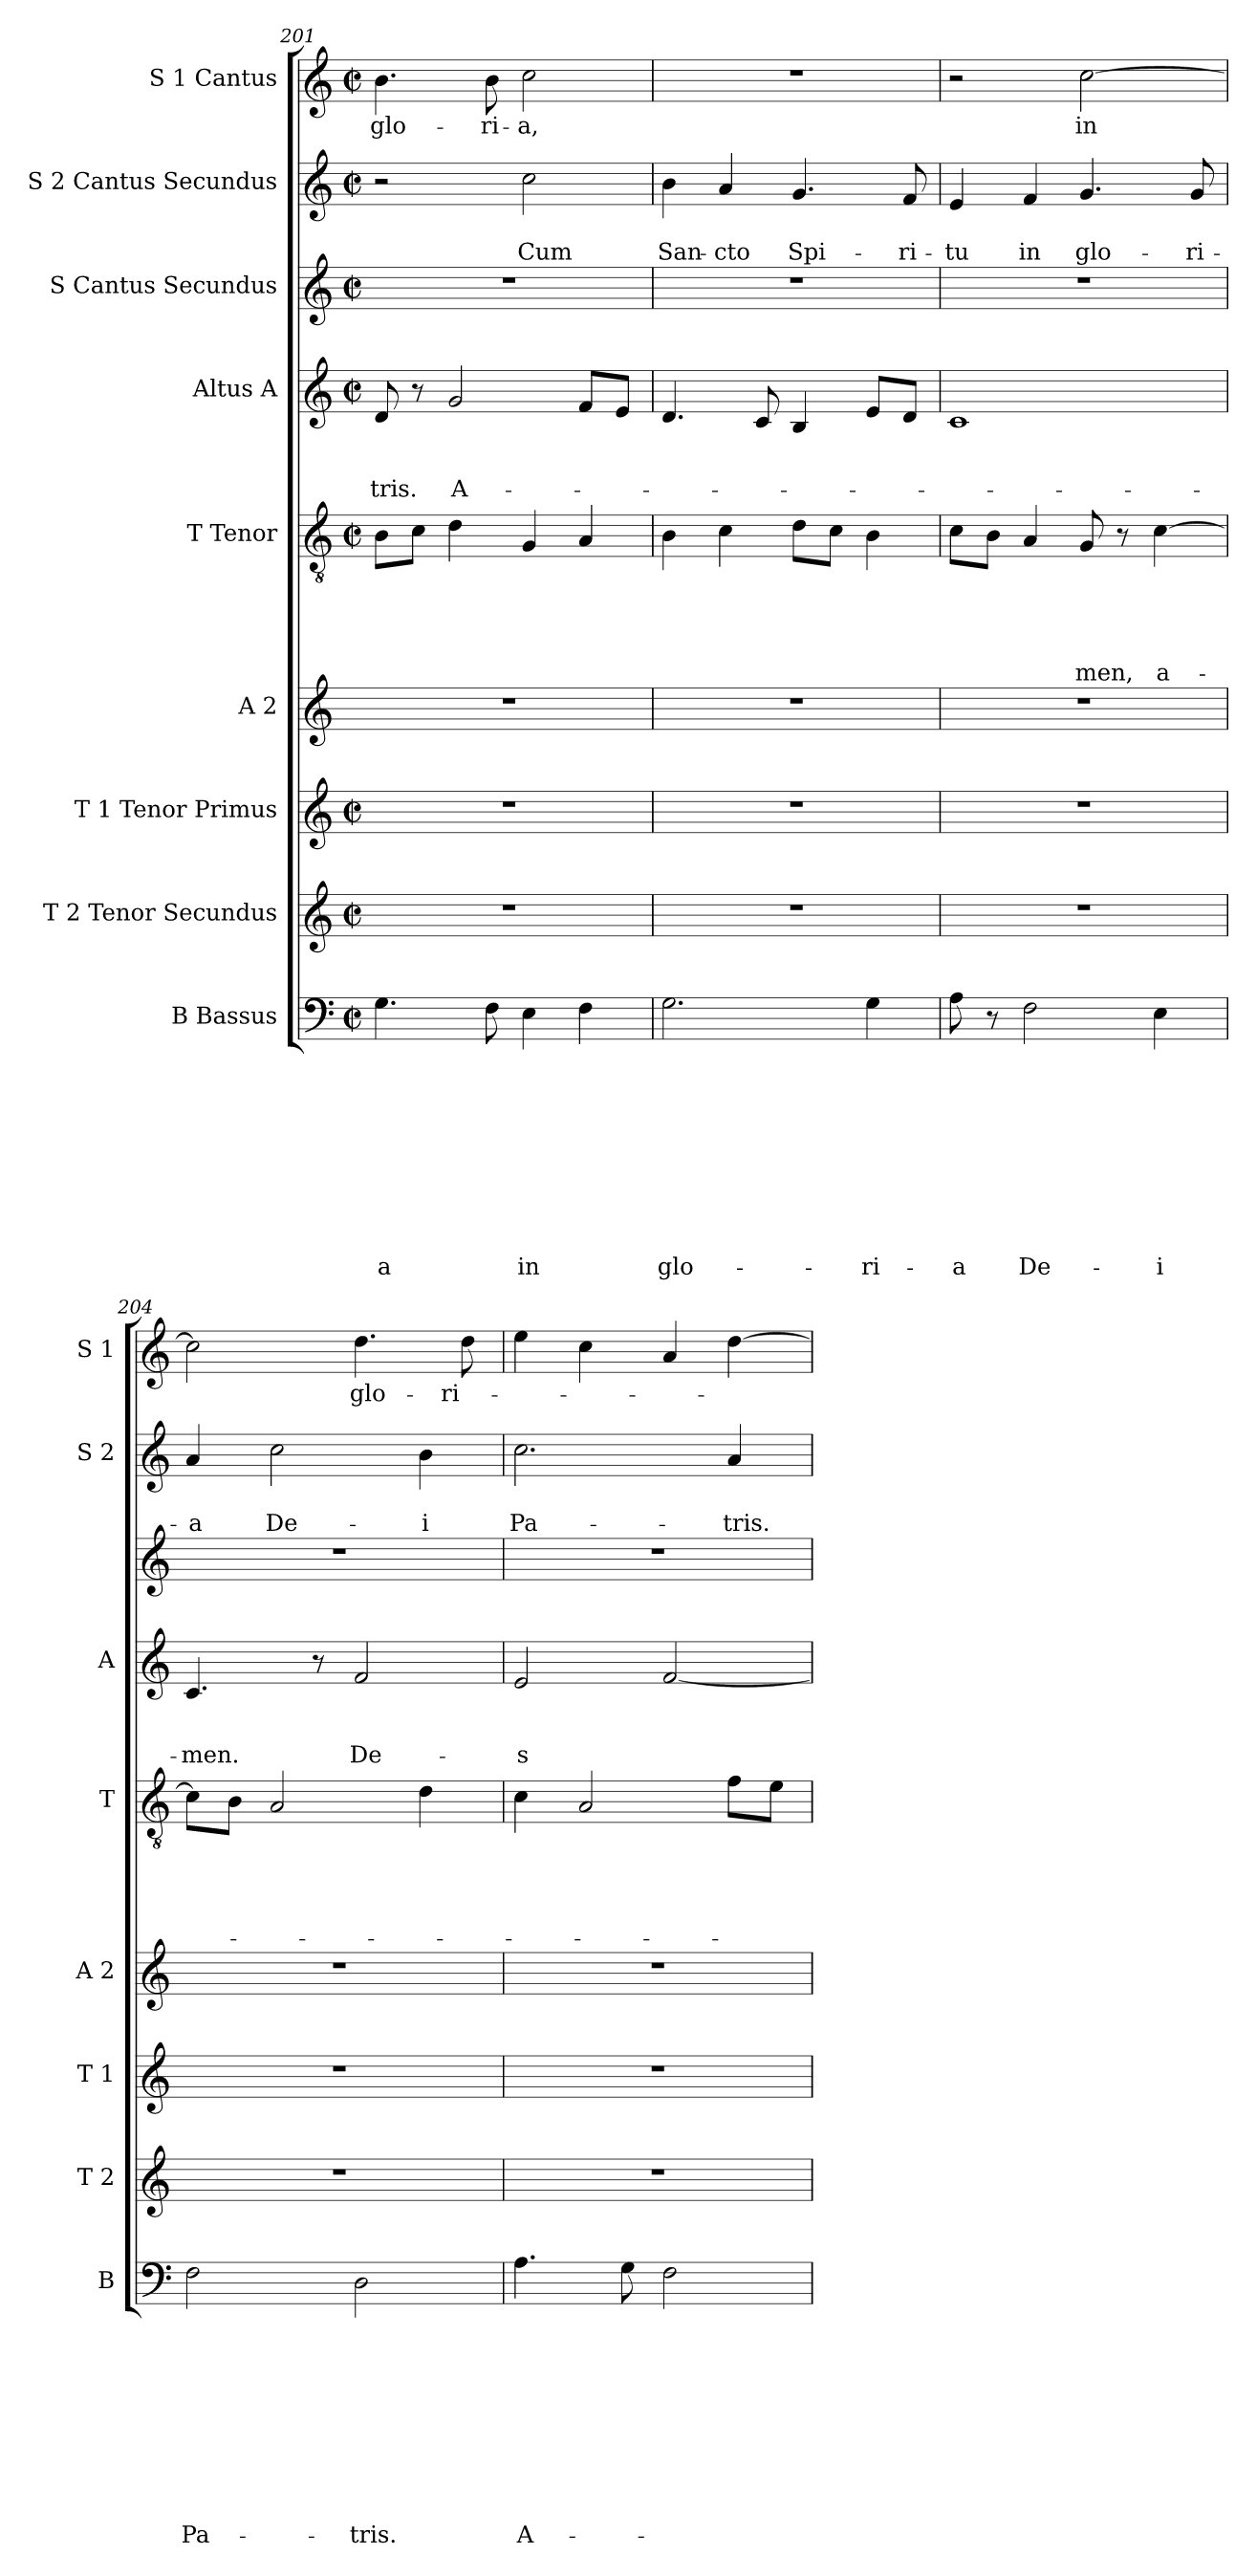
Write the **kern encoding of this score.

**kern	**text	**text	**text	**text	**text	**text	**text	**text	**text	**text	**kern	**kern	**kern	**kern	**text	**text	**text	**text	**text	**kern	**text	**text	**text	**kern	**kern	**text	**text	**kern	**text
*part9	*part9	*part9	*part9	*part9	*part9	*part9	*part9	*part9	*part9	*part9	*part8	*part7	*part6	*part5	*part5	*part5	*part5	*part5	*part5	*part4	*part4	*part4	*part4	*part3	*part2	*part2	*part2	*part1	*part1
*staff9	*staff9	*staff9	*staff9	*staff9	*staff9	*staff9	*staff9	*staff9	*staff9	*staff9	*staff8	*staff7	*staff6	*staff5	*staff5	*staff5	*staff5	*staff5	*staff5	*staff4	*staff4	*staff4	*staff4	*staff3	*staff2	*staff2	*staff2	*staff1	*staff1
*I"B Bassus	*	*	*	*	*	*	*	*	*	*	*I"T 2 Tenor Secundus	*I"T 1 Tenor Primus	*I"A 2	*I"T Tenor	*	*	*	*	*	*I"Altus A	*	*	*	*I"S Cantus Secundus	*I"S 2 Cantus Secundus	*	*	*I"S 1 Cantus	*
*I'B	*	*	*	*	*	*	*	*	*	*	*I'T 2	*I'T 1	*I'A 2	*I'T	*	*	*	*	*	*I'A	*	*	*	*	*I'S 2	*	*	*I'S 1	*
!!LO:LB:g=z
*clefF4	*	*	*	*	*	*	*	*	*	*	*clefG2	*clefG2	*clefG2	*clefGv2	*	*	*	*	*	*clefG2	*	*	*	*clefG2	*clefG2	*	*	*clefG2	*
*k[]	*	*	*	*	*	*	*	*	*	*	*k[]	*k[]	*k[]	*k[]	*	*	*	*	*	*k[]	*	*	*	*k[]	*k[]	*	*	*k[]	*
*C:	*	*	*	*	*	*	*	*	*	*	*C:	*C:	*C:	*C:	*	*	*	*	*	*C:	*	*	*	*C:	*C:	*	*	*C:	*
*M2/2	*	*	*	*	*	*	*	*	*	*	*M2/2	*M2/2	*	*M2/2	*	*	*	*	*	*M2/2	*	*	*	*M2/2	*M2/2	*	*	*M2/2	*
*met(c|)	*	*	*	*	*	*	*	*	*	*	*met(c|)	*met(c|)	*	*met(c|)	*	*	*	*	*	*met(c|)	*	*	*	*met(c|)	*met(c|)	*	*	*met(c|)	*
=201	=201	=201	=201	=201	=201	=201	=201	=201	=201	=201	=201	=201	=201	=201	=201	=201	=201	=201	=201	=201	=201	=201	=201	=201	=201	=201	=201	=201	=201
!	!	!	!	!	!	!	!	!	!	!LO:LY:b:rj	!	!	!	!	!	!	!	!	!	!	!	!	!LO:LY:b	!	!	!	!	!	!LO:LY:b
4.G\	.	.	.	.	.	.	.	.	.	-a	1r	1r	1r	8B\L	.	.	.	.	.	8d/	.	.	-tris.	1r	2r	.	.	4.b\	glo-
.	.	.	.	.	.	.	.	.	.	.	.	.	.	8c\J	.	.	.	.	.	8r	.	.	.	.	.	.	.	.	.
!	!	!	!	!	!	!	!	!	!	!	!	!	!	!	!	!	!	!	!	!	!	!	!LO:LY:b	!	!	!	!	!	!
.	.	.	.	.	.	.	.	.	.	.	.	.	.	4d\	.	.	.	.	.	2g/	.	.	A-	.	.	.	.	.	.
!	!	!	!	!	!	!	!	!	!	!	!	!	!	!	!	!	!	!	!	!	!	!	!	!	!	!	!	!	!LO:LY:b
8F\	.	.	.	.	.	.	.	.	.	.	.	.	.	.	.	.	.	.	.	.	.	.	.	.	.	.	.	8b\	-ri-
!	!	!	!	!	!	!	!	!	!	!LO:LY:b	!	!	!	!	!	!	!	!	!	!	!	!	!	!	!	!	!LO:LY:b	!	!LO:LY:b
4E\	.	.	.	.	.	.	.	.	.	in	.	.	.	4G/	.	.	.	.	.	.	.	.	.	.	2cc\	.	Cum	2cc\	-a,
4F\	.	.	.	.	.	.	.	.	.	.	.	.	.	4A/	.	.	.	.	.	8f/L	.	.	.	.	.	.	.	.	.
.	.	.	.	.	.	.	.	.	.	.	.	.	.	.	.	.	.	.	.	8e/J	.	.	.	.	.	.	.	.	.
=202	=202	=202	=202	=202	=202	=202	=202	=202	=202	=202	=202	=202	=202	=202	=202	=202	=202	=202	=202	=202	=202	=202	=202	=202	=202	=202	=202	=202	=202
!	!	!	!	!	!	!	!	!	!	!LO:LY:b	!	!	!	!	!	!	!	!	!	!	!	!	!	!	!	!	!LO:LY:b	!	!
2.G\	.	.	.	.	.	.	.	.	.	glo-	1r	1r	1r	4B\	.	.	.	.	.	4.d/	.	.	.	1r	4b\	.	San-	1r	.
!	!	!	!	!	!	!	!	!	!	!	!	!	!	!	!	!	!	!	!	!	!	!	!	!	!	!	!LO:LY:b	!	!
.	.	.	.	.	.	.	.	.	.	.	.	.	.	4c\	.	.	.	.	.	.	.	.	.	.	4a/	.	-cto	.	.
.	.	.	.	.	.	.	.	.	.	.	.	.	.	.	.	.	.	.	.	8c/	.	.	.	.	.	.	.	.	.
!	!	!	!	!	!	!	!	!	!	!	!	!	!	!	!	!	!	!	!	!	!	!	!	!	!	!	!LO:LY:b	!	!
.	.	.	.	.	.	.	.	.	.	.	.	.	.	8d\L	.	.	.	.	.	4B/	.	.	.	.	4.g/	.	Spi-	.	.
.	.	.	.	.	.	.	.	.	.	.	.	.	.	8c\J	.	.	.	.	.	.	.	.	.	.	.	.	.	.	.
!	!	!	!	!	!	!	!	!	!	!LO:LY:b	!	!	!	!	!	!	!	!	!	!	!	!	!	!	!	!	!	!	!
4G\	.	.	.	.	.	.	.	.	.	-ri-	.	.	.	4B\	.	.	.	.	.	8e/L	.	.	.	.	.	.	.	.	.
!	!	!	!	!	!	!	!	!	!	!	!	!	!	!	!	!	!	!	!	!	!	!	!	!	!	!	!LO:LY:b	!	!
.	.	.	.	.	.	.	.	.	.	.	.	.	.	.	.	.	.	.	.	8d/J	.	.	.	.	8f/	.	-ri-	.	.
=203	=203	=203	=203	=203	=203	=203	=203	=203	=203	=203	=203	=203	=203	=203	=203	=203	=203	=203	=203	=203	=203	=203	=203	=203	=203	=203	=203	=203	=203
!	!	!	!	!	!	!	!	!	!	!LO:LY:b	!	!	!	!	!	!	!	!	!	!	!	!	!	!	!	!	!LO:LY:b	!	!
8A\	.	.	.	.	.	.	.	.	.	-a	1r	1r	1r	8c\L	.	.	.	.	.	1c	.	.	.	1r	4e/	.	-tu	2r	.
8r	.	.	.	.	.	.	.	.	.	.	.	.	.	8B\J	.	.	.	.	.	.	.	.	.	.	.	.	.	.	.
!	!	!	!	!	!	!	!	!	!	!LO:LY:b	!	!	!	!	!	!	!	!	!	!	!	!	!	!	!	!	!LO:LY:b	!	!
2F\	.	.	.	.	.	.	.	.	.	De-	.	.	.	4A/	.	.	.	.	.	.	.	.	.	.	4f/	.	in	.	.
!	!	!	!	!	!	!	!	!	!	!	!	!	!	!	!	!	!	!	!LO:LY:b	!	!	!	!	!	!	!	!LO:LY:b	!	!LO:LY:b
.	.	.	.	.	.	.	.	.	.	.	.	.	.	8G/	.	.	.	.	-men,	.	.	.	.	.	4.g/	.	glo-	[>2cc\	in
.	.	.	.	.	.	.	.	.	.	.	.	.	.	8r	.	.	.	.	.	.	.	.	.	.	.	.	.	.	.
!	!	!	!	!	!	!	!	!	!	!LO:LY:b	!	!	!	!	!	!	!	!	!LO:LY:b	!	!	!	!	!	!	!	!	!	!
4E\	.	.	.	.	.	.	.	.	.	-i	.	.	.	[>4c\	.	.	.	.	a-	.	.	.	.	.	.	.	.	.	.
!	!	!	!	!	!	!	!	!	!	!	!	!	!	!	!	!	!	!	!	!	!	!	!	!	!	!	!LO:LY:b	!	!
.	.	.	.	.	.	.	.	.	.	.	.	.	.	.	.	.	.	.	.	.	.	.	.	.	8g/	.	-ri-	.	.
=204	=204	=204	=204	=204	=204	=204	=204	=204	=204	=204	=204	=204	=204	=204	=204	=204	=204	=204	=204	=204	=204	=204	=204	=204	=204	=204	=204	=204	=204
!	!	!	!	!	!	!	!	!	!	!LO:LY:b	!	!	!	!	!	!	!	!	!	!	!	!	!LO:LY:b	!	!	!	!LO:LY:b	!	!
2F\	.	.	.	.	.	.	.	.	.	Pa-	1r	1r	1r	8c\L]	.	.	.	.	.	4.c/	.	.	-men.	1r	4a/	.	-a	2cc\]	.
.	.	.	.	.	.	.	.	.	.	.	.	.	.	8B\J	.	.	.	.	.	.	.	.	.	.	.	.	.	.	.
!	!	!	!	!	!	!	!	!	!	!	!	!	!	!	!	!	!	!	!	!	!	!	!	!	!	!	!LO:LY:b	!	!
.	.	.	.	.	.	.	.	.	.	.	.	.	.	2A/	.	.	.	.	.	.	.	.	.	.	2cc\	.	De-	.	.
.	.	.	.	.	.	.	.	.	.	.	.	.	.	.	.	.	.	.	.	8r	.	.	.	.	.	.	.	.	.
!	!	!	!	!	!	!	!	!	!	!LO:LY:b	!	!	!	!	!	!	!	!	!	!	!	!	!LO:LY:b	!	!	!	!	!	!LO:LY:b
2D\	.	.	.	.	.	.	.	.	.	-tris.	.	.	.	.	.	.	.	.	.	2f/	.	.	De-	.	.	.	.	4.dd\	glo-
!	!	!	!	!	!	!	!	!	!	!	!	!	!	!	!	!	!	!	!	!	!	!	!	!	!	!	!LO:LY:b	!	!
.	.	.	.	.	.	.	.	.	.	.	.	.	.	4d\	.	.	.	.	.	.	.	.	.	.	4b\	.	-i	.	.
!	!	!	!	!	!	!	!	!	!	!	!	!	!	!	!	!	!	!	!	!	!	!	!	!	!	!	!	!	!LO:LY:b
.	.	.	.	.	.	.	.	.	.	.	.	.	.	.	.	.	.	.	.	.	.	.	.	.	.	.	.	8dd\	-ri-
=205	=205	=205	=205	=205	=205	=205	=205	=205	=205	=205	=205	=205	=205	=205	=205	=205	=205	=205	=205	=205	=205	=205	=205	=205	=205	=205	=205	=205	=205
!	!	!	!	!	!	!	!	!	!	!LO:LY:b	!	!	!	!	!	!	!	!	!	!	!	!	!LO:LY:b	!	!	!	!LO:LY:b	!	!
4.A\	.	.	.	.	.	.	.	.	.	A-	1r	1r	1r	4c\	.	.	.	.	.	2e/	.	.	-s	1r	2.cc\	.	Pa-	4ee\	.
.	.	.	.	.	.	.	.	.	.	.	.	.	.	2A/	.	.	.	.	.	.	.	.	.	.	.	.	.	4cc\	.
8G\	.	.	.	.	.	.	.	.	.	.	.	.	.	.	.	.	.	.	.	.	.	.	.	.	.	.	.	.	.
2F\	.	.	.	.	.	.	.	.	.	.	.	.	.	.	.	.	.	.	.	[>2f/	.	.	.	.	.	.	.	4a/	.
!	!	!	!	!	!	!	!	!	!	!	!	!	!	!	!	!	!	!	!	!	!	!	!	!	!	!	!LO:LY:b	!	!
.	.	.	.	.	.	.	.	.	.	.	.	.	.	8f\L	.	.	.	.	.	.	.	.	.	.	4a/	.	-tris.	[>4dd\	.
.	.	.	.	.	.	.	.	.	.	.	.	.	.	8e\J	.	.	.	.	.	.	.	.	.	.	.	.	.	.	.
=	=	=	=	=	=	=	=	=	=	=	=	=	=	=	=	=	=	=	=	=	=	=	=	=	=	=	=	=	=
*-	*-	*-	*-	*-	*-	*-	*-	*-	*-	*-	*-	*-	*-	*-	*-	*-	*-	*-	*-	*-	*-	*-	*-	*-	*-	*-	*-	*-	*-
